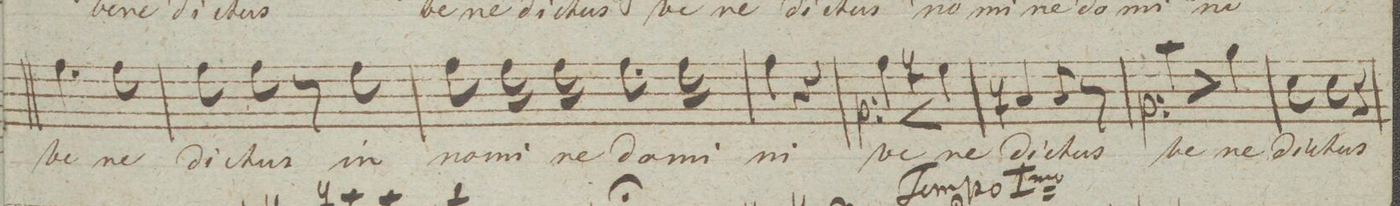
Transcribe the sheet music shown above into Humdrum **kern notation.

**kern	**text	**dynam
*I"Baſso.	*	*
*clefF4	*	*
*k[f#c#g#]	*	*
*M2/4	*	*
4.A\	be-	.
8A\	-ne-	.
=55	=55	=55
8A\	-di-	.
8A\	-ctus	.
8r	.	.
8A\	in	.
=56	=56	=56
8A\	no-	.
16A\	-mi-	.
16A\	-ne	.
8.A\	do-	.
16A\	-mi-	.
=57	=57	=57
4A\	-ni	.
4r	.	.
=58	=58	=58
4A\	be-	p <
4Gn\	-ne-	[
=59	=59	=59
4Cn/	-di-	.
8C/	-ctus	.
8r	.	.
=60	=60	=60
4c#\	be-	p >
4B\	-ne-	]
=61	=61	=61
8E\	-di-	.
8E\	-ktus	.
4r	.	.
=62	=62	=62
*-	*-	*-
